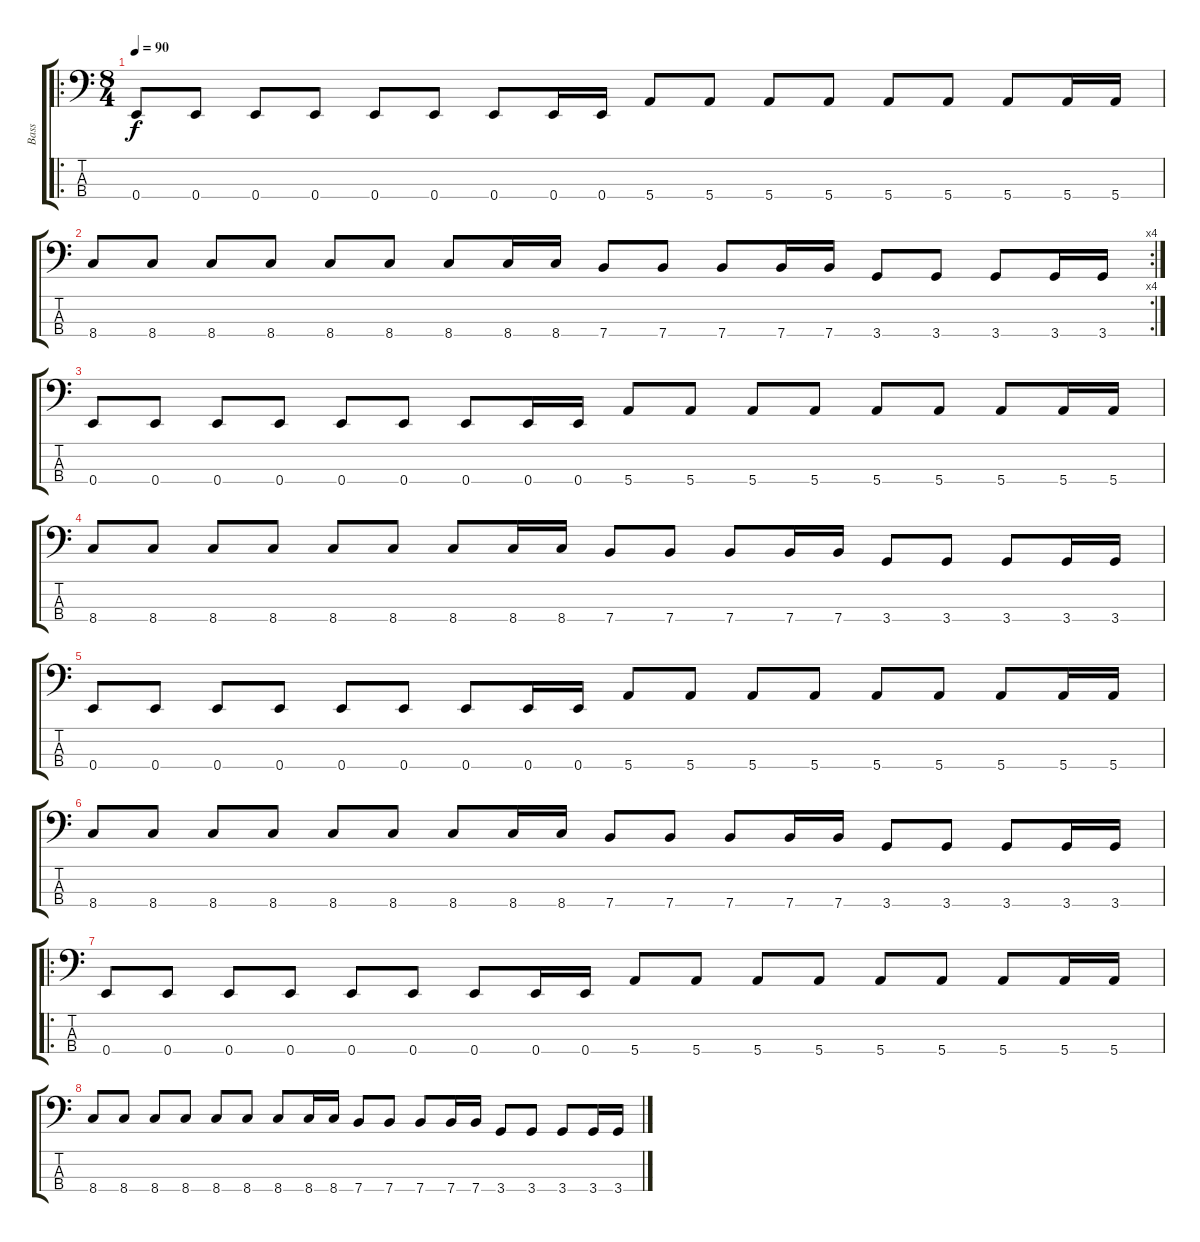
\track ("Bass" "Bass") {instrument electricbasspick}
\staff {score tabs}
\tuning (G2 D2 A1 E1) {hide}
\ro
\ts (8 4)
\tempo 90
\clef f4
\ks c
0.4.8{dy f} 0.4.8 0.4.8 0.4.8 0.4.8 0.4.8 0.4.8 0.4.16 0.4.16 5.4.8 5.4.8 5.4.8 5.4.8 5.4.8 5.4.8 5.4.8 5.4.16 5.4.16 |
\rc 4
8.4.8 8.4.8 8.4.8 8.4.8 8.4.8 8.4.8 8.4.8 8.4.16 8.4.16 7.4.8 7.4.8 7.4.8 7.4.16 7.4.16 3.4.8 3.4.8 3.4.8 3.4.16 3.4.16 |
0.4.8 0.4.8 0.4.8 0.4.8 0.4.8 0.4.8 0.4.8 0.4.16 0.4.16 5.4.8 5.4.8 5.4.8 5.4.8 5.4.8 5.4.8 5.4.8 5.4.16 5.4.16 |
8.4.8 8.4.8 8.4.8 8.4.8 8.4.8 8.4.8 8.4.8 8.4.16 8.4.16 7.4.8 7.4.8 7.4.8 7.4.16 7.4.16 3.4.8 3.4.8 3.4.8 3.4.16 3.4.16 |
0.4.8 0.4.8 0.4.8 0.4.8 0.4.8 0.4.8 0.4.8 0.4.16 0.4.16 5.4.8 5.4.8 5.4.8 5.4.8 5.4.8 5.4.8 5.4.8 5.4.16 5.4.16 |
8.4.8 8.4.8 8.4.8 8.4.8 8.4.8 8.4.8 8.4.8 8.4.16 8.4.16 7.4.8 7.4.8 7.4.8 7.4.16 7.4.16 3.4.8 3.4.8 3.4.8 3.4.16 3.4.16 |
\ro
0.4.8 0.4.8 0.4.8 0.4.8 0.4.8 0.4.8 0.4.8 0.4.16 0.4.16 5.4.8 5.4.8 5.4.8 5.4.8 5.4.8 5.4.8 5.4.8 5.4.16 5.4.16 |
8.4.8 8.4.8 8.4.8 8.4.8 8.4.8 8.4.8 8.4.8 8.4.16 8.4.16 7.4.8 7.4.8 7.4.8 7.4.16 7.4.16 3.4.8 3.4.8 3.4.8 3.4.16 3.4.16
